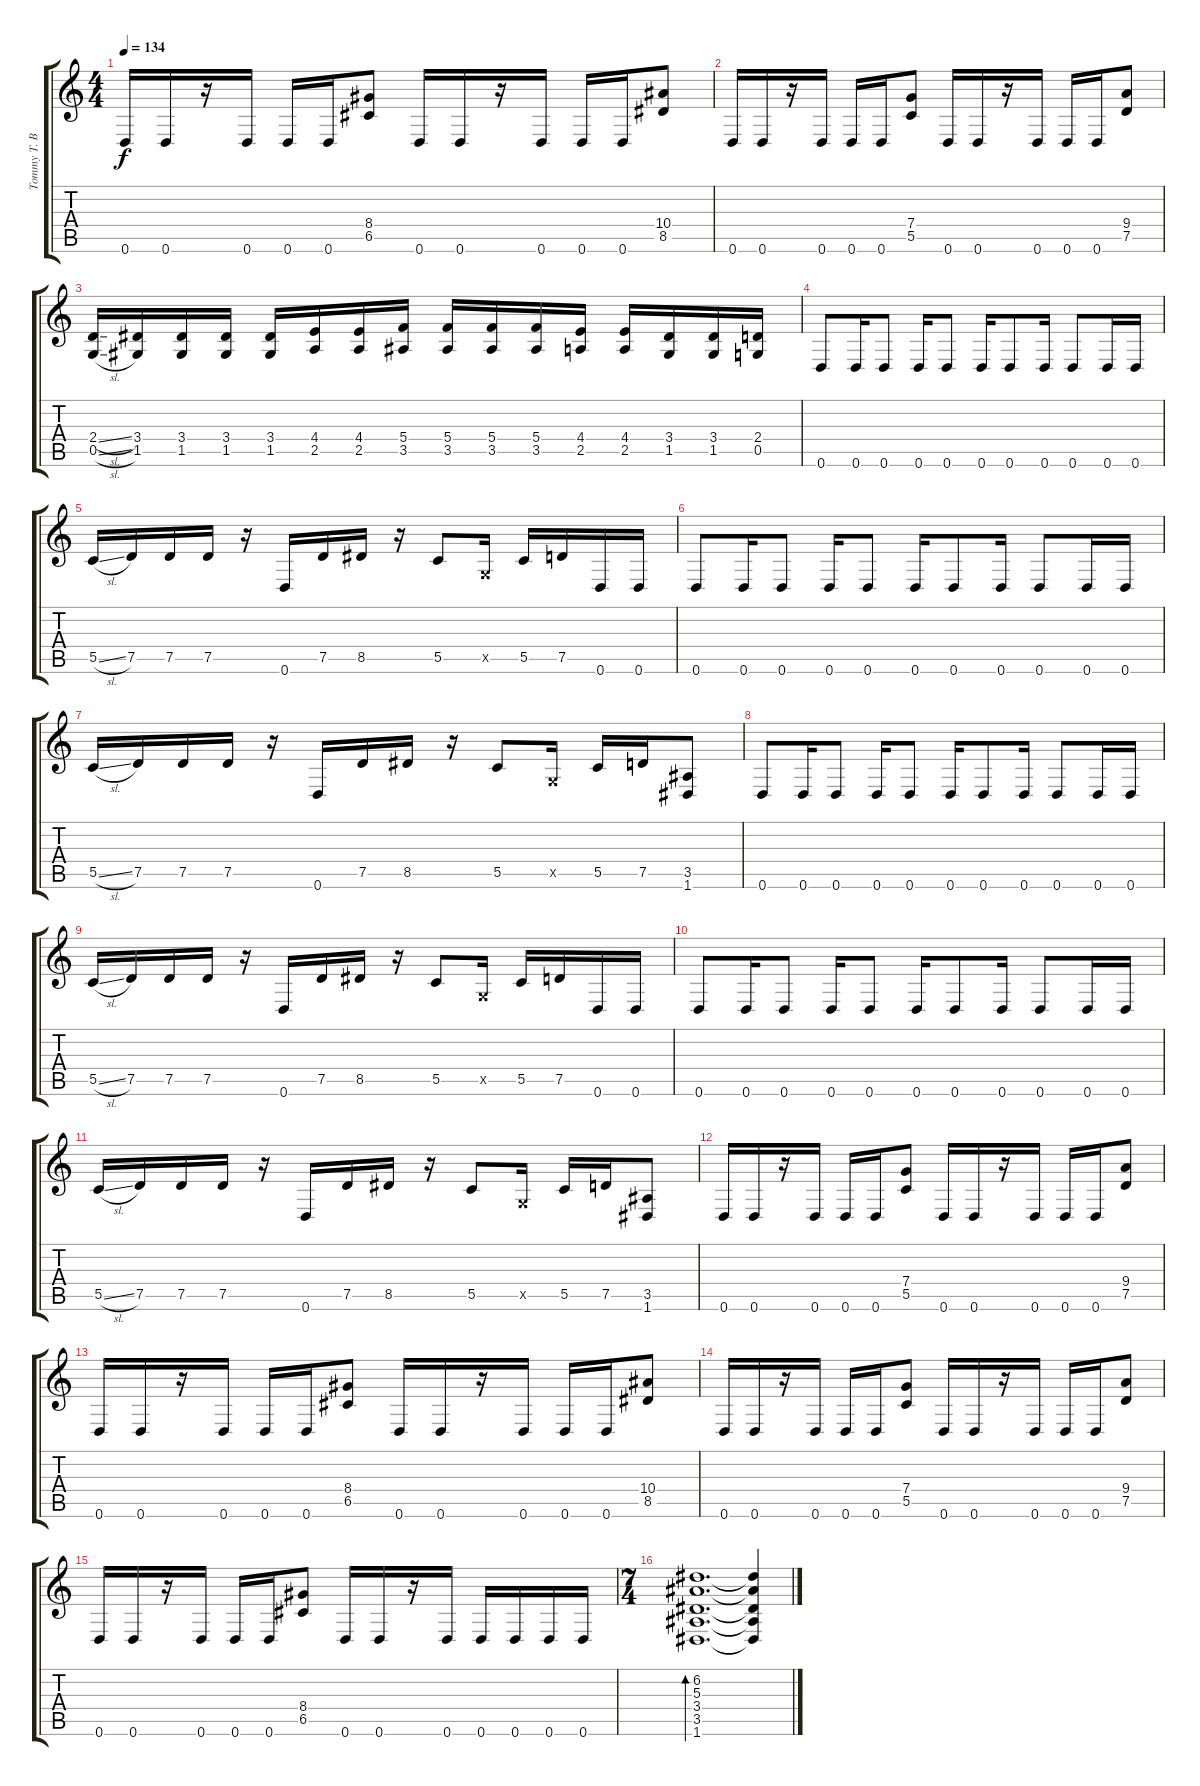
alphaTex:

\track ("Tommy T. Baron" "Tommy T. B") {instrument distortionguitar}
\staff {score tabs}
\tuning (D4 A3 F3 C3 G2 D2) {hide}
\ts (4 4)
\tempo 134
\clef g2
\ks c
0.6.16{dy f} 0.6.16 r.16 0.6.16 0.6.16 0.6.16 (8.4 6.5).8 0.6.16 0.6.16 r.16 0.6.16 0.6.16 0.6.16 (10.4 8.5).8 |
0.6.16 0.6.16 r.16 0.6.16 0.6.16 0.6.16 (7.4 5.5).8 0.6.16 0.6.16 r.16 0.6.16 0.6.16 0.6.16 (9.4 7.5).8 |
(2.4{sl} 0.5{sl}).16 (3.4 1.5).16 (3.4 1.5).16 (3.4 1.5).16 (3.4 1.5).16 (4.4 2.5).16 (4.4 2.5).16 (5.4 3.5).16 (5.4 3.5).16 (5.4 3.5).16 (5.4 3.5).16 (4.4 2.5).16 (4.4 2.5).16 (3.4 1.5).16 (3.4 1.5).16 (2.4 0.5).16 |
0.6.8 0.6.16 0.6.8 0.6.16 0.6.8 0.6.16 0.6.8 0.6.16 0.6.8 0.6.16 0.6.16 |
5.5{sl}.16 7.5.16 7.5.16 7.5.16 r.16 0.6.16 7.5.16 8.5.16 r.16 5.5.8 0.5{x}.16 5.5.16 7.5.16 0.6.16 0.6.16 |
0.6.8 0.6.16 0.6.8 0.6.16 0.6.8 0.6.16 0.6.8 0.6.16 0.6.8 0.6.16 0.6.16 |
5.5{sl}.16 7.5.16 7.5.16 7.5.16 r.16 0.6.16 7.5.16 8.5.16 r.16 5.5.8 0.5{x}.16 5.5.16 7.5.16 (3.5 1.6).8 |
0.6.8 0.6.16 0.6.8 0.6.16 0.6.8 0.6.16 0.6.8 0.6.16 0.6.8 0.6.16 0.6.16 |
5.5{sl}.16 7.5.16 7.5.16 7.5.16 r.16 0.6.16 7.5.16 8.5.16 r.16 5.5.8 0.5{x}.16 5.5.16 7.5.16 0.6.16 0.6.16 |
0.6.8 0.6.16 0.6.8 0.6.16 0.6.8 0.6.16 0.6.8 0.6.16 0.6.8 0.6.16 0.6.16 |
5.5{sl}.16 7.5.16 7.5.16 7.5.16 r.16 0.6.16 7.5.16 8.5.16 r.16 5.5.8 0.5{x}.16 5.5.16 7.5.16 (3.5 1.6).8 |
0.6.16 0.6.16 r.16 0.6.16 0.6.16 0.6.16 (7.4 5.5).8 0.6.16 0.6.16 r.16 0.6.16 0.6.16 0.6.16 (9.4 7.5).8 |
0.6.16 0.6.16 r.16 0.6.16 0.6.16 0.6.16 (8.4 6.5).8 0.6.16 0.6.16 r.16 0.6.16 0.6.16 0.6.16 (10.4 8.5).8 |
0.6.16 0.6.16 r.16 0.6.16 0.6.16 0.6.16 (7.4 5.5).8 0.6.16 0.6.16 r.16 0.6.16 0.6.16 0.6.16 (9.4 7.5).8 |
0.6.16 0.6.16 r.16 0.6.16 0.6.16 0.6.16 (8.4 6.5).8 0.6.16 0.6.16 r.16 0.6.16 0.6.16 0.6.16 0.6.16 0.6.16 |
\ts (7 4)
(6.2 5.3 3.4 3.5 1.6).1{d bd 240} (6.2{t} 5.3{t} 3.4{t} 3.5{t} 1.6{t}).4
